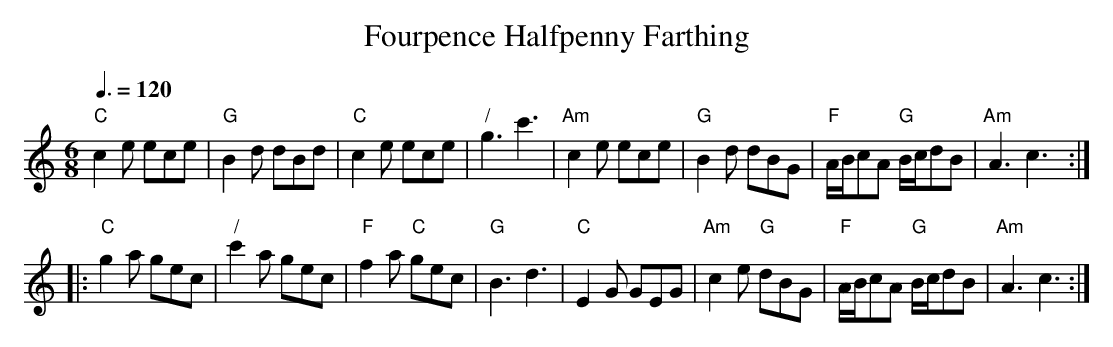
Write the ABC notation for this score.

X:1
T:Fourpence Halfpenny Farthing
Q:3/8=120
M:6/8
L:1/8
K:Am
"C"c2e ece | "G"B2d dBd | "C"c2e ece | "/"g3 c'3 | "Am"c2e ece | "G"B2d dBG | "F"A/B/cA "G"B/c/dB | "Am"A3 c3 :|
|: "C"g2a gec | "/"c'2a gec | "F"f2a "C"gec | "G"B3 d3 | "C"E2G GEG | "Am"c2e "G"dBG | "F"A/B/cA "G"B/c/dB | "Am"A3 c3 :|
